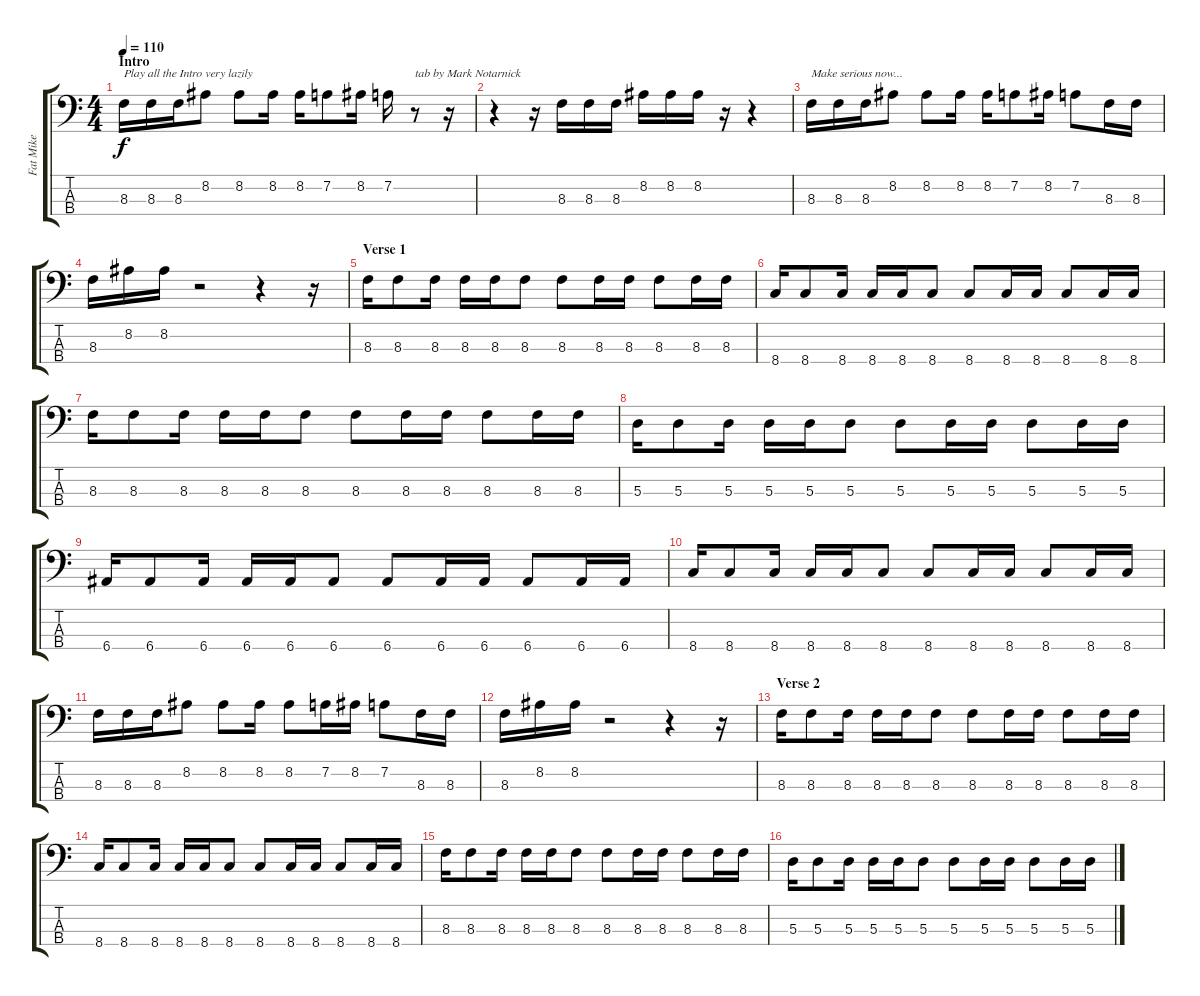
\track ("Fat Mike" "Fat Mike") {instrument electricbasspick}
\staff {score tabs}
\tuning (G2 D2 A1 E1) {hide}
\ts (4 4)
\section ("" "Intro")
\tempo 110
\clef f4
\ks c
8.3.16{txt "Play all the Intro very lazily" dy f instrument electricbasspick} 8.3.16 8.3.16 8.2.8 8.2.8 8.2.16 8.2.16 7.2.8 8.2.16 7.2.16 r.8{txt "tab by Mark Notarnick"} r.16 |
r.4 r.16 8.3.16 8.3.16 8.3.16 8.2.16 8.2.16 8.2.16 r.16 r.4 |
8.3.16{txt "Make serious now..."} 8.3.16 8.3.16 8.2.8 8.2.8 8.2.16 8.2.16 7.2.8 8.2.16 7.2.8 8.3.16 8.3.16 |
8.3.16 8.2.16 8.2.16 r.2 r.4 r.16 |
\section ("" "Verse 1")
8.3.16 8.3.8 8.3.16 8.3.16 8.3.16 8.3.8 8.3.8 8.3.16 8.3.16 8.3.8 8.3.16 8.3.16 |
8.4.16 8.4.8 8.4.16 8.4.16 8.4.16 8.4.8 8.4.8 8.4.16 8.4.16 8.4.8 8.4.16 8.4.16 |
8.3.16 8.3.8 8.3.16 8.3.16 8.3.16 8.3.8 8.3.8 8.3.16 8.3.16 8.3.8 8.3.16 8.3.16 |
5.3.16 5.3.8 5.3.16 5.3.16 5.3.16 5.3.8 5.3.8 5.3.16 5.3.16 5.3.8 5.3.16 5.3.16 |
6.4.16 6.4.8 6.4.16 6.4.16 6.4.16 6.4.8 6.4.8 6.4.16 6.4.16 6.4.8 6.4.16 6.4.16 |
8.4.16 8.4.8 8.4.16 8.4.16 8.4.16 8.4.8 8.4.8 8.4.16 8.4.16 8.4.8 8.4.16 8.4.16 |
8.3.16 8.3.16 8.3.16 8.2.8 8.2.8 8.2.16 8.2.8 7.2.16 8.2.16 7.2.8 8.3.16 8.3.16 |
8.3.16 8.2.16 8.2.16 r.2 r.4 r.16 |
\section ("" "Verse 2")
8.3.16 8.3.8 8.3.16 8.3.16 8.3.16 8.3.8 8.3.8 8.3.16 8.3.16 8.3.8 8.3.16 8.3.16 |
8.4.16 8.4.8 8.4.16 8.4.16 8.4.16 8.4.8 8.4.8 8.4.16 8.4.16 8.4.8 8.4.16 8.4.16 |
8.3.16 8.3.8 8.3.16 8.3.16 8.3.16 8.3.8 8.3.8 8.3.16 8.3.16 8.3.8 8.3.16 8.3.16 |
5.3.16 5.3.8 5.3.16 5.3.16 5.3.16 5.3.8 5.3.8 5.3.16 5.3.16 5.3.8 5.3.16 5.3.16
